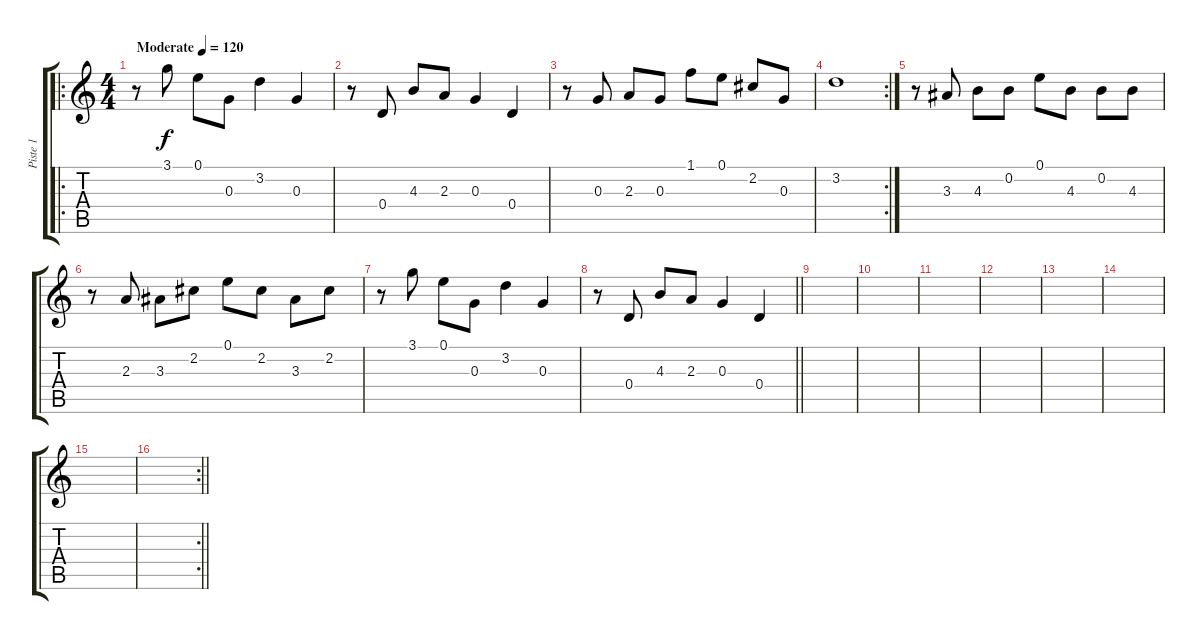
\track ("Piste 1" "Piste 1") {instrument acousticguitarnylon}
\staff {score tabs}
\tuning (E4 B3 G3 D3 A2 E2) {hide}
\ro
\ts (4 4)
\tempo (120 "Moderate")
\clef g2
\ks c
r.8{dy f instrument acousticguitarnylon} 3.1.8 0.1.8 0.3.8 3.2.4 0.3.4 |
r.8 0.4.8 4.3.8 2.3.8 0.3.4 0.4.4 |
r.8 0.3.8 2.3.8 0.3.8 1.1.8 0.1.8 2.2.8 0.3.8 |
\rc 2
3.2.1 |
r.8 3.3.8 4.3.8 0.2.8 0.1.8 4.3.8 0.2.8 4.3.8 |
r.8 2.3.8 3.3.8 2.2.8 0.1.8 2.2.8 3.3.8 2.2.8 |
r.8 3.1.8 0.1.8 0.3.8 3.2.4 0.3.4 |
\barLineRight lightlight
r.8 0.4.8 4.3.8 2.3.8 0.3.4 0.4.4 |
|
|
|
|
|
|
|
\rc 2
\barLineRight lightlight
